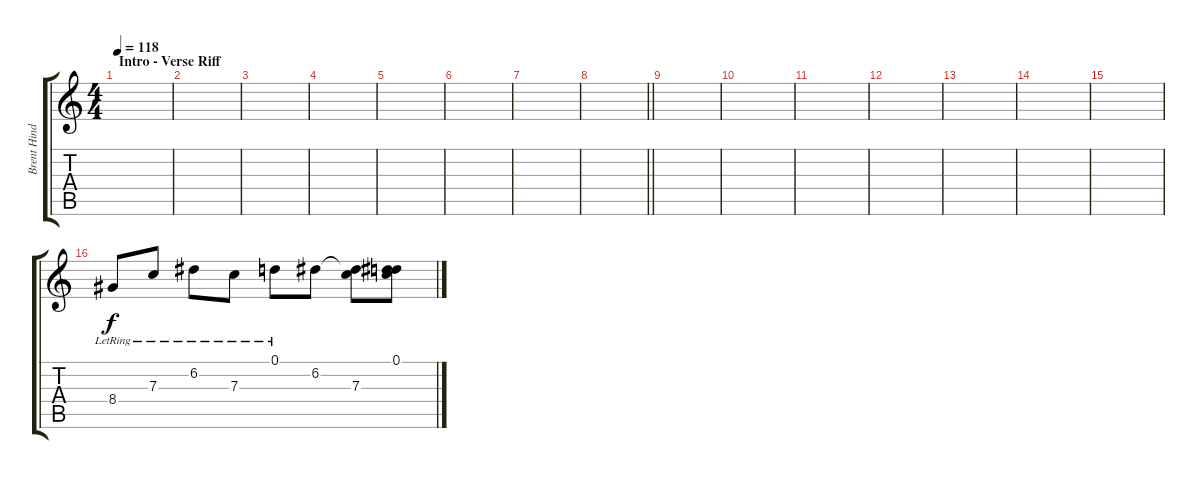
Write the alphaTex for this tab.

\track ("Brent Hinds - Guitar (Rhythm)" "Brent Hind") {instrument electricguitarclean}
\staff {score tabs}
\tuning (D4 A3 F3 C3 G2 C2) {hide}
\ts (4 4)
\section ("" "Intro - Verse Riff")
\tempo 118
\clef g2
\ks c
|
|
|
|
|
|
|
\barLineRight lightlight
|
|
|
|
|
|
|
|
8.4{lr}.8{volume 10} 7.3{lr}.8 6.2{lr}.8 7.3{lr}.8 0.1{lr}.8 6.2.8 (6.2{t} 7.3).8 (0.1 6.2{t} 7.3{t}).8
